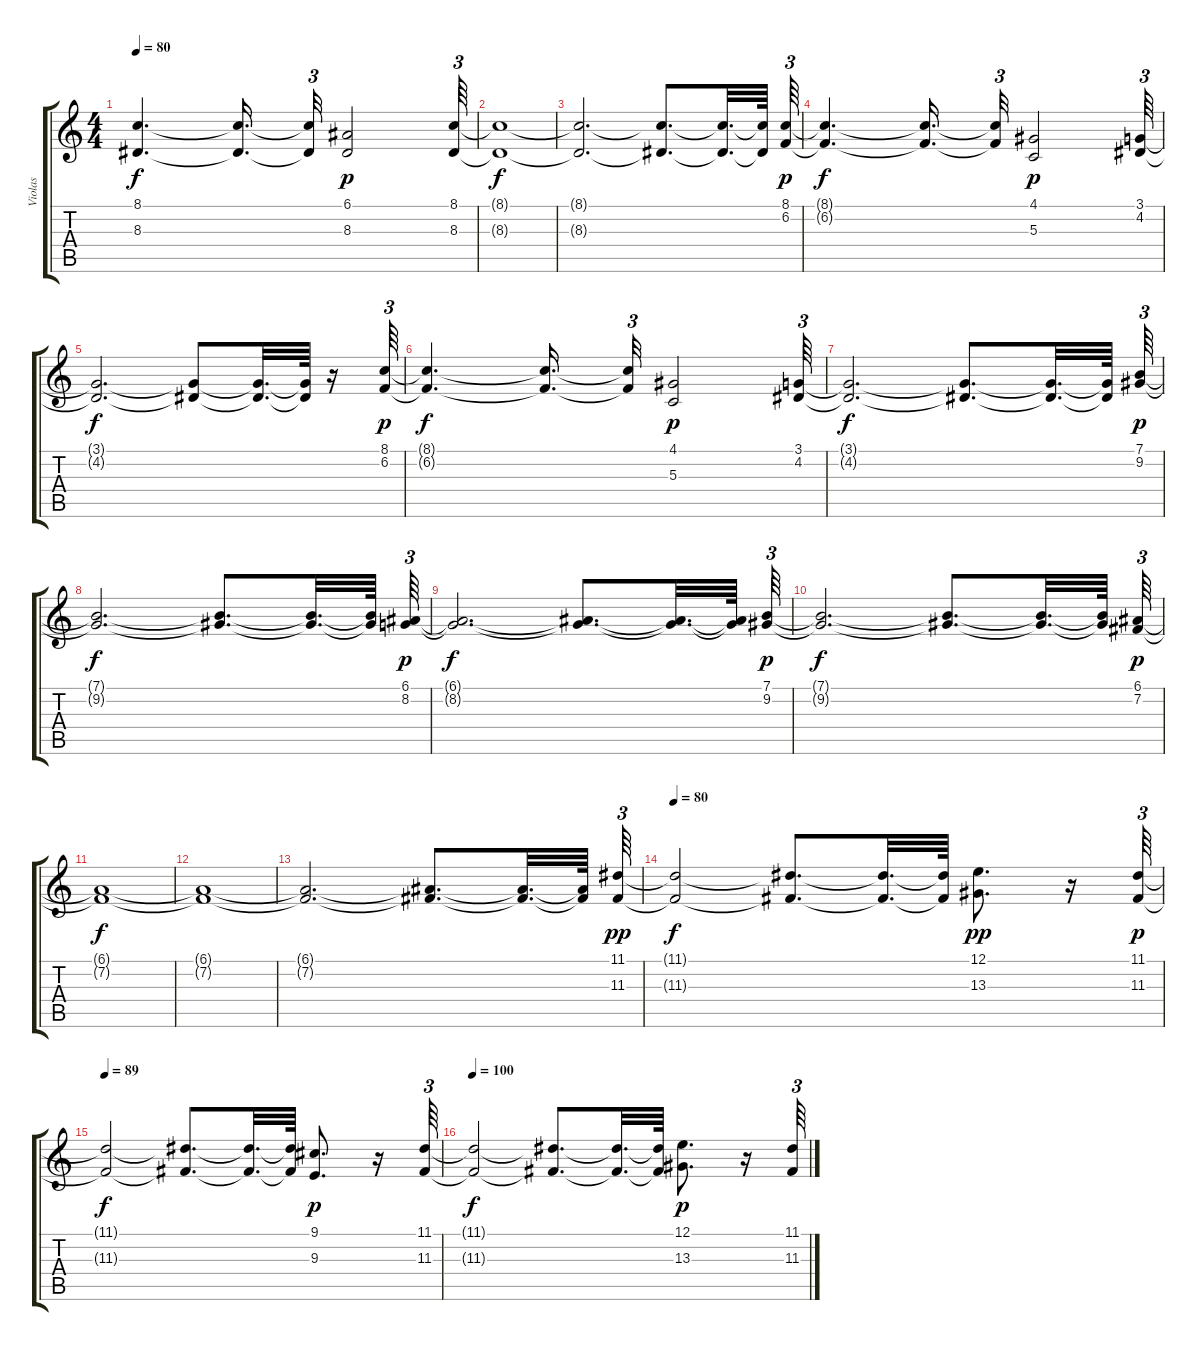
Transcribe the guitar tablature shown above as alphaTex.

\track ("Violas" "Violas") {instrument pizzicatostrings}
\staff {score tabs}
\tuning (E4 B3 G3 D3 A2 E2) {hide}
\ts (4 4)
\tempo 80
\clef g2
\ks c
(8.1{t} 8.3{t}).4{d dy f} (8.1{t} 8.3{t}).16{d} (8.1{t} 8.3{t}).32{tu (3 2)} (6.1 8.3).2{dy p} (8.1 8.3).64{tu (3 2)} |
(8.1{t} 8.3{t}).1{dy f} |
(8.1{t} 8.3{t}).2{d} (8.1{t} 8.3{t}).8{d} (8.1{t} 8.3{t}).32{d} (8.1{t} 8.3{t}).64 (8.1 6.2).64{tu (3 2) dy p} |
(8.1{t} 6.2{t}).4{d dy f} (8.1{t} 6.2{t}).16{d} (8.1{t} 6.2{t}).32{tu (3 2)} (4.1 5.3).2{dy p} (3.1 4.2).64{tu (3 2)} |
(3.1{t} 4.2{t}).2{d dy f} (3.1{t} 4.2{t}).8 (3.1{t} 4.2{t}).32{d} (3.1{t} 4.2{t}).64 r.16 (8.1 6.2).64{tu (3 2) dy p} |
(8.1{t} 6.2{t}).4{d dy f} (8.1{t} 6.2{t}).16{d} (8.1{t} 6.2{t}).32{tu (3 2)} (4.1 5.3).2{dy p} (3.1 4.2).64{tu (3 2)} |
(3.1{t} 4.2{t}).2{d dy f} (3.1{t} 4.2{t}).8{d} (3.1{t} 4.2{t}).32{d} (3.1{t} 4.2{t}).64 (7.1 9.2).64{tu (3 2) dy p} |
(7.1{t} 9.2{t}).2{d dy f} (7.1{t} 9.2{t}).8{d} (7.1{t} 9.2{t}).32{d} (7.1{t} 9.2{t}).64 (6.1 8.2).64{tu (3 2) dy p} |
(6.1{t} 8.2{t}).2{d dy f} (6.1{t} 8.2{t}).8{d} (6.1{t} 8.2{t}).32{d} (6.1{t} 8.2{t}).64 (7.1 9.2).64{tu (3 2) dy p} |
(7.1{t} 9.2{t}).2{d dy f} (7.1{t} 9.2{t}).8{d} (7.1{t} 9.2{t}).32{d} (7.1{t} 9.2{t}).64 (6.1 7.2).64{tu (3 2) dy p} |
(6.1{t} 7.2{t}).1{dy f} |
(6.1{t} 7.2{t}).1 |
(6.1{t} 7.2{t}).2{d} (6.1{t} 7.2{t}).8{d} (6.1{t} 7.2{t}).32{d} (6.1{t} 7.2{t}).64 (11.1 11.3).64{tu (3 2) dy pp} |
\tempo 80
(11.1{t} 11.3{t}).2{dy f} (11.1{t} 11.3{t}).8{d} (11.1{t} 11.3{t}).32{d} (11.1{t} 11.3{t}).64 (12.1 13.3).8{d dy pp} r.16 (11.1 11.3).64{tu (3 2) dy p} |
\tempo 89
(11.1{t} 11.3{t}).2{dy f} (11.1{t} 11.3{t}).8{d} (11.1{t} 11.3{t}).32{d} (11.1{t} 11.3{t}).64 (9.1 9.3).8{d dy p} r.16 (11.1 11.3).64{tu (3 2)} |
\tempo 100
(11.1{t} 11.3{t}).2{dy f} (11.1{t} 11.3{t}).8{d} (11.1{t} 11.3{t}).32{d} (11.1{t} 11.3{t}).64 (12.1 13.3).8{d dy p} r.16 (11.1 11.3).64{tu (3 2)}
